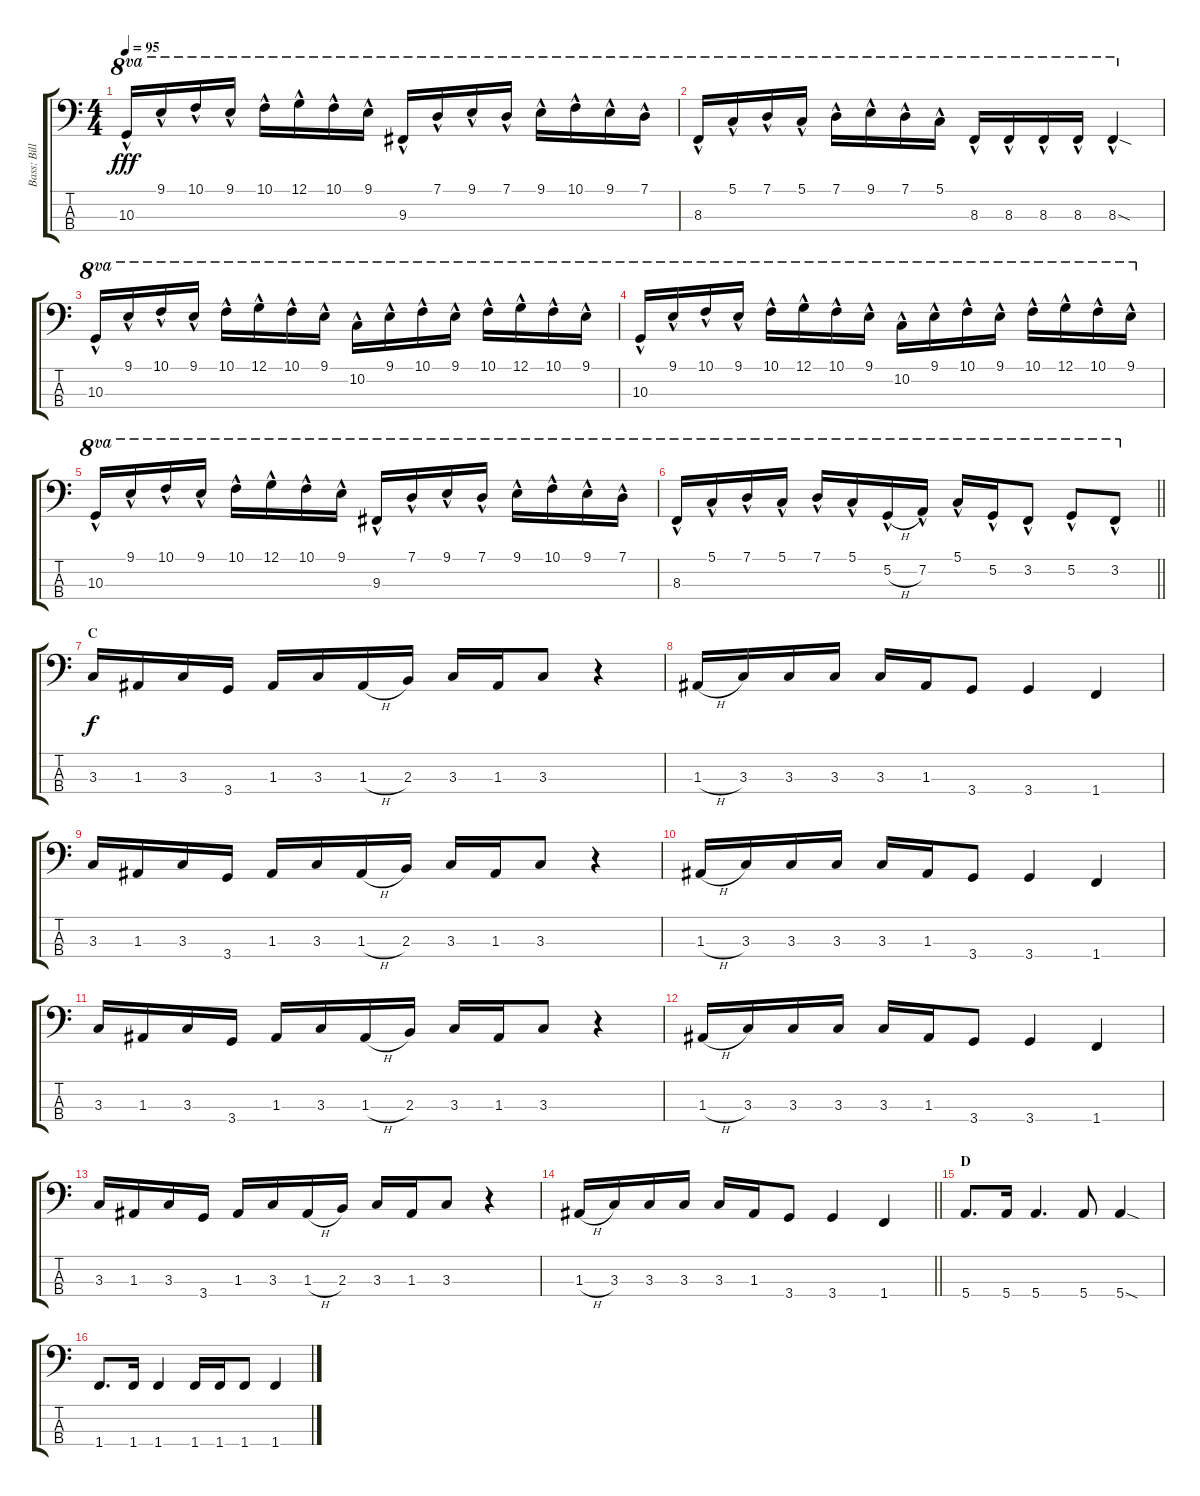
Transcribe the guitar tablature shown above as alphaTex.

\track ("Bass: Billy" "Bass: Bill") {instrument electricbassfinger}
\staff {score tabs}
\tuning (G2 D2 A1 E1) {hide}
\ts (4 4)
\tempo 95
\clef f4
\ks c
10.3{hac}.16{ot 8va dy fff} 9.1{hac}.16{ot 8va} 10.1{hac}.16{ot 8va} 9.1{hac}.16{ot 8va} 10.1{hac}.16{ot 8va} 12.1{hac}.16{ot 8va} 10.1{hac}.16{ot 8va} 9.1{hac}.16{ot 8va} 9.3{hac}.16{ot 8va} 7.1{hac}.16{ot 8va} 9.1{hac}.16{ot 8va} 7.1{hac}.16{ot 8va} 9.1{hac}.16{ot 8va} 10.1{hac}.16{ot 8va} 9.1{hac}.16{ot 8va} 7.1{hac}.16{ot 8va} |
8.3{hac}.16{ot 8va} 5.1{hac}.16{ot 8va} 7.1{hac}.16{ot 8va} 5.1{hac}.16{ot 8va} 7.1{hac}.16{ot 8va} 9.1{hac}.16{ot 8va} 7.1{hac}.16{ot 8va} 5.1{hac}.16{ot 8va} 8.3{hac}.16{ot 8va} 8.3{hac}.16{ot 8va} 8.3{hac}.16{ot 8va} 8.3{hac}.16{ot 8va} 8.3{sod hac}.4{ot 8va} |
10.3{hac}.16{ot 8va} 9.1{hac}.16{ot 8va} 10.1{hac}.16{ot 8va} 9.1{hac}.16{ot 8va} 10.1{hac}.16{ot 8va} 12.1{hac}.16{ot 8va} 10.1{hac}.16{ot 8va} 9.1{hac}.16{ot 8va} 10.2{hac}.16{ot 8va} 9.1{hac}.16{ot 8va} 10.1{hac}.16{ot 8va} 9.1{hac}.16{ot 8va} 10.1{hac}.16{ot 8va} 12.1{hac}.16{ot 8va} 10.1{hac}.16{ot 8va} 9.1{hac}.16{ot 8va} |
10.3{hac}.16{ot 8va} 9.1{hac}.16{ot 8va} 10.1{hac}.16{ot 8va} 9.1{hac}.16{ot 8va} 10.1{hac}.16{ot 8va} 12.1{hac}.16{ot 8va} 10.1{hac}.16{ot 8va} 9.1{hac}.16{ot 8va} 10.2{hac}.16{ot 8va} 9.1{hac}.16{ot 8va} 10.1{hac}.16{ot 8va} 9.1{hac}.16{ot 8va} 10.1{hac}.16{ot 8va} 12.1{hac}.16{ot 8va} 10.1{hac}.16{ot 8va} 9.1{hac}.16{ot 8va} |
10.3{hac}.16{ot 8va} 9.1{hac}.16{ot 8va} 10.1{hac}.16{ot 8va} 9.1{hac}.16{ot 8va} 10.1{hac}.16{ot 8va} 12.1{hac}.16{ot 8va} 10.1{hac}.16{ot 8va} 9.1{hac}.16{ot 8va} 9.3{hac}.16{ot 8va} 7.1{hac}.16{ot 8va} 9.1{hac}.16{ot 8va} 7.1{hac}.16{ot 8va} 9.1{hac}.16{ot 8va} 10.1{hac}.16{ot 8va} 9.1{hac}.16{ot 8va} 7.1{hac}.16{ot 8va} |
\barLineRight lightlight
8.3{hac}.16{ot 8va} 5.1{hac}.16{ot 8va} 7.1{hac}.16{ot 8va} 5.1{hac}.16{ot 8va} 7.1{hac}.16{ot 8va} 5.1{hac}.16{ot 8va} 5.2{h hac}.16{ot 8va} 7.2{hac}.16{ot 8va} 5.1{hac}.16{ot 8va} 5.2{hac}.16{ot 8va} 3.2{hac}.8{ot 8va} 5.2{hac}.8{ot 8va} 3.2{hac}.8{ot 8va} |
\section ("" "C")
3.3.16{dy f} 1.3.16 3.3.16 3.4.16 1.3.16 3.3.16 1.3{h}.16 2.3.16 3.3.16 1.3.16 3.3.8 r.4 |
1.3{h}.16 3.3.16 3.3.16 3.3.16 3.3.16 1.3.16 3.4.8 3.4.4 1.4.4 |
3.3.16 1.3.16 3.3.16 3.4.16 1.3.16 3.3.16 1.3{h}.16 2.3.16 3.3.16 1.3.16 3.3.8 r.4 |
1.3{h}.16 3.3.16 3.3.16 3.3.16 3.3.16 1.3.16 3.4.8 3.4.4 1.4.4 |
3.3.16 1.3.16 3.3.16 3.4.16 1.3.16 3.3.16 1.3{h}.16 2.3.16 3.3.16 1.3.16 3.3.8 r.4 |
1.3{h}.16 3.3.16 3.3.16 3.3.16 3.3.16 1.3.16 3.4.8 3.4.4 1.4.4 |
3.3.16 1.3.16 3.3.16 3.4.16 1.3.16 3.3.16 1.3{h}.16 2.3.16 3.3.16 1.3.16 3.3.8 r.4 |
\barLineRight lightlight
1.3{h}.16 3.3.16 3.3.16 3.3.16 3.3.16 1.3.16 3.4.8 3.4.4 1.4.4 |
\section ("" "D")
5.4.8{d} 5.4.16 5.4.4{d} 5.4.8 5.4{sod}.4 |
1.4.8{d} 1.4.16 1.4.4 1.4.16 1.4.16 1.4.8 1.4.4
